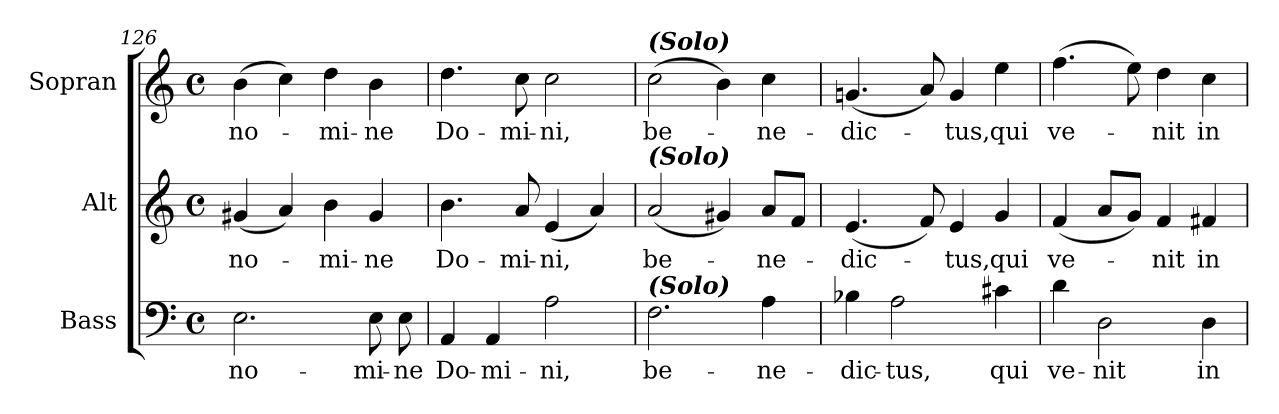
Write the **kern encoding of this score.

**kern	**text	**kern	**text	**kern	**text
*part3	*part3	*part2	*part2	*part1	*part1
*staff3	*staff3	*staff2	*staff2	*staff1	*staff1
*I"Bass	*	*I"Alt	*	*I"Sopran	*
*I'B.	*	*I'A.	*	*I'S.	*
*clefF4	*	*clefG2	*	*clefG2	*
*k[]	*	*k[]	*	*k[]	*
*C:	*	*C:	*	*C:	*
*M4/4	*	*M4/4	*	*M4/4	*
*met(c)	*	*met(c)	*	*met(c)	*
=126	=126	=126	=126	=126	=126
!	!LO:LY:b	!	!LO:LY:b	!	!LO:LY:b
2.E\	no-	(<4g#X/	no-	(>4b\	no-
.	.	4a/)	.	4cc\)	.
!	!	!	!LO:LY:b	!	!LO:LY:b
.	.	4b\	-mi-	4dd\	-mi-
!	!LO:LY:b	!	!LO:LY:b	!	!LO:LY:b
8E\	-mi-	4g#/	-ne	4b\	-ne
!	!LO:LY:b	!	!	!	!
8E\	-ne	.	.	.	.
=127	=127	=127	=127	=127	=127
!	!LO:LY:b	!	!LO:LY:b	!	!LO:LY:b
4AA/	Do-	4.b\	Do-	4.dd\	Do-
!	!LO:LY:b	!	!	!	!
4AA/	-mi-	.	.	.	.
!	!	!	!LO:LY:b	!	!LO:LY:b
.	.	8a/	-mi-	8cc\	-mi-
!	!LO:LY:b	!	!LO:LY:b	!	!LO:LY:b
2A\	-ni,	(<4e/	-ni,	2cc\	-ni,
.	.	4a/)	.	.	.
!!LO:LB:g=z
=128	=128	=128	=128	=128	=128
!	!	!	!	!LO:TX:a:Bi:t=(Solo)	!
!	!	!LO:TX:a:Bi:t=(Solo)	!	!	!
!LO:TX:a:Bi:t=(Solo)	!	!	!	!	!
!	!LO:LY:b	!	!LO:LY:b	!	!LO:LY:b
2.F\	be-	(<2a/	be-	(>2cc\	be-
.	.	4g#X/)	.	4b\)	.
!	!LO:LY:b	!	!LO:LY:b	!	!LO:LY:b
4A\	-ne-	8a/L	-ne-	4cc\	-ne-
.	.	8f/J	.	.	.
=129	=129	=129	=129	=129	=129
!	!LO:LY:b	!	!LO:LY:b	!	!LO:LY:b
4B-X\	-dic-	(<4.e/	-dic-	(<4.gn/	-dic-
!	!LO:LY:b	!	!	!	!
2A\	-tus,	.	.	.	.
.	.	8f/)	.	8a/)	.
!	!	!	!LO:LY:b	!	!LO:LY:b
.	.	4e/	-tus,	4g/	-tus,
!	!LO:LY:b	!	!LO:LY:b	!	!LO:LY:b
4c#X\	qui	4g/	qui	4ee\	qui
=130	=130	=130	=130	=130	=130
!	!LO:LY:b	!	!LO:LY:b	!	!LO:LY:b
4d\	ve-	(<4f/	ve-	(>4.ff\	ve-
!	!LO:LY:b	!	!	!	!
2D\	-nit	8a/L	.	.	.
.	.	8g/J)	.	8ee\)	.
!	!	!	!LO:LY:b	!	!LO:LY:b
.	.	4f/	-nit	4dd\	-nit
!	!LO:LY:b	!	!LO:LY:b	!	!LO:LY:b
4D\	in	4f#X/	in	4cc\	in
=	=	=	=	=	=
*-	*-	*-	*-	*-	*-
